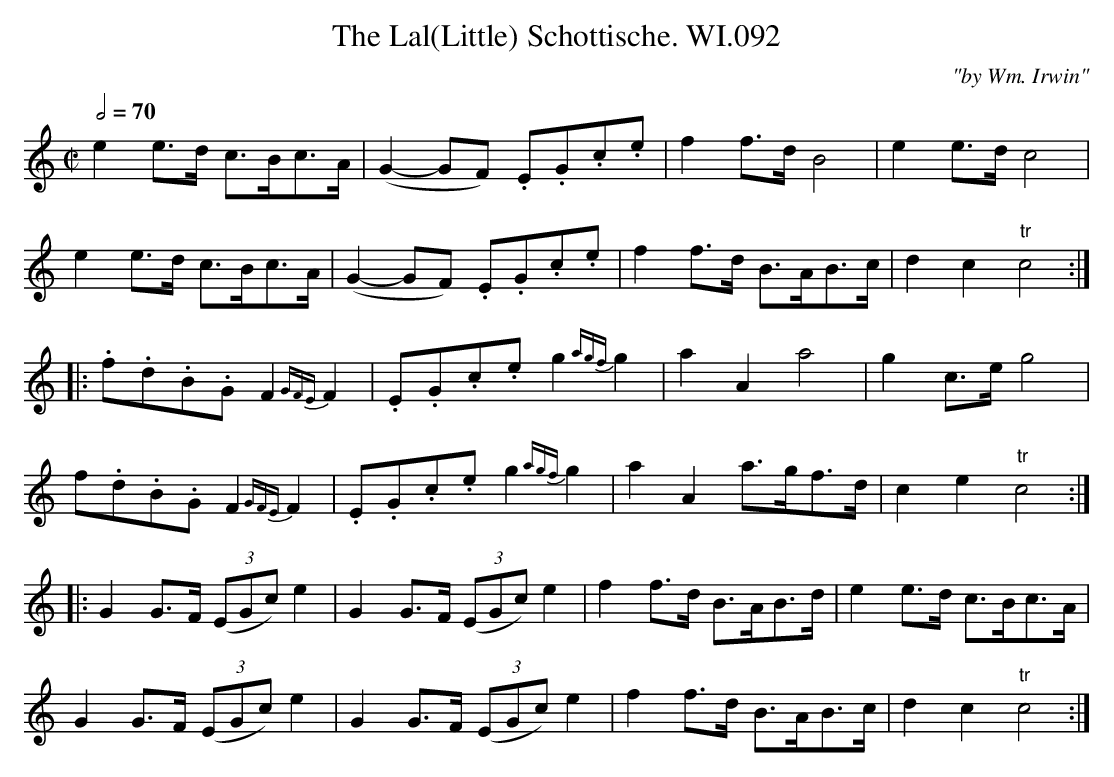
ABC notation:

X:1
T:Lal(Little) Schottische. WI.092, The
M:C|
L:1/8
Q:1/2=70
C:"by Wm. Irwin"
K:C
e2e>d c>Bc>A|(G2-GF)  .E.G.c.e|f2f>d B4|e2e>d c4|
e2e>d c>Bc>A|(G2-GF)  .E.G.c.e|f2f>d B>AB>c|d2c2 "tr"c4:|
|:.f.d.B.G F2{GFE}F2|.E.G.c.e g2{agf}g2|a2A2 a4|g2c>e g4|
f.d.B.G F2{GFE}F2|.E.G.c.e g2{agf}g2|a2A2 a>gf>d|c2e2 "tr"c4:|
|:G2G>F ((3EGc) e2|G2G>F ((3EGc) e2|f2f>d B>AB>d|e2e>d c>Bc>A|
G2G>F ((3EGc) e2|G2G>F ((3EGc) e2|f2f>d B>AB>c|d2c2 "tr"c4:|
